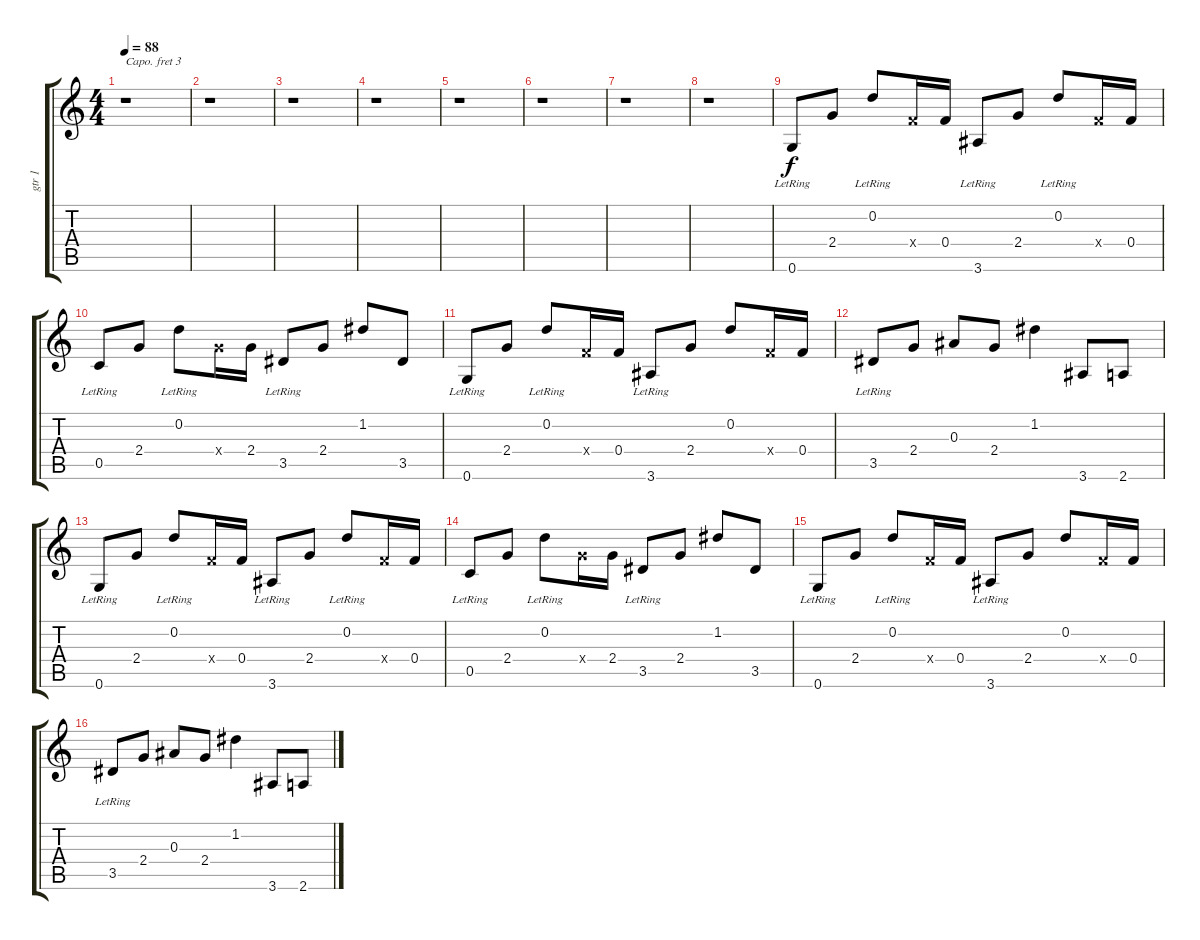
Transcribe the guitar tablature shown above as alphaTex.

\track ("gtr 1" "gtr 1") {instrument electricguitarclean}
\staff {score tabs}
\capo 3
\tuning (E4 B3 G3 D3 A2 E2) {hide}
\ts (4 4)
\tempo 88
\clef g2
\ks c
r.1{dy f} |
r.1 |
r.1 |
r.1 |
r.1 |
r.1 |
r.1 |
r.1 |
0.6{lr}.8 2.4.8 0.2{lr}.8 0.4{x}.16 0.4.16 3.6{lr}.8 2.4.8 0.2{lr}.8 0.4{x}.16 0.4.16 |
0.5{lr}.8 2.4.8 0.2{lr}.8 2.4{x}.16 2.4.16 3.5{lr}.8 2.4.8 1.2.8 3.5.8 |
0.6{lr}.8 2.4.8 0.2{lr}.8 0.4{x}.16 0.4.16 3.6{lr}.8 2.4.8 0.2.8 0.4{x}.16 0.4.16 |
3.5{lr}.8 2.4.8 0.3.8 2.4.8 1.2.4 3.6.8 2.6.8 |
0.6{lr}.8 2.4.8 0.2{lr}.8 0.4{x}.16{volume 4} 0.4.16{volume 10} 3.6{lr}.8 2.4.8 0.2{lr}.8 0.4{x}.16{volume 9} 0.4.16 |
0.5{lr}.8 2.4.8 0.2{lr}.8 2.4{x}.16 2.4.16 3.5{lr}.8 2.4.8 1.2.8 3.5.8 |
0.6{lr}.8 2.4.8 0.2{lr}.8 0.4{x}.16 0.4.16 3.6{lr}.8 2.4.8 0.2.8 0.4{x}.16 0.4.16 |
3.5{lr}.8 2.4.8 0.3.8 2.4.8 1.2.4 3.6.8 2.6.8
